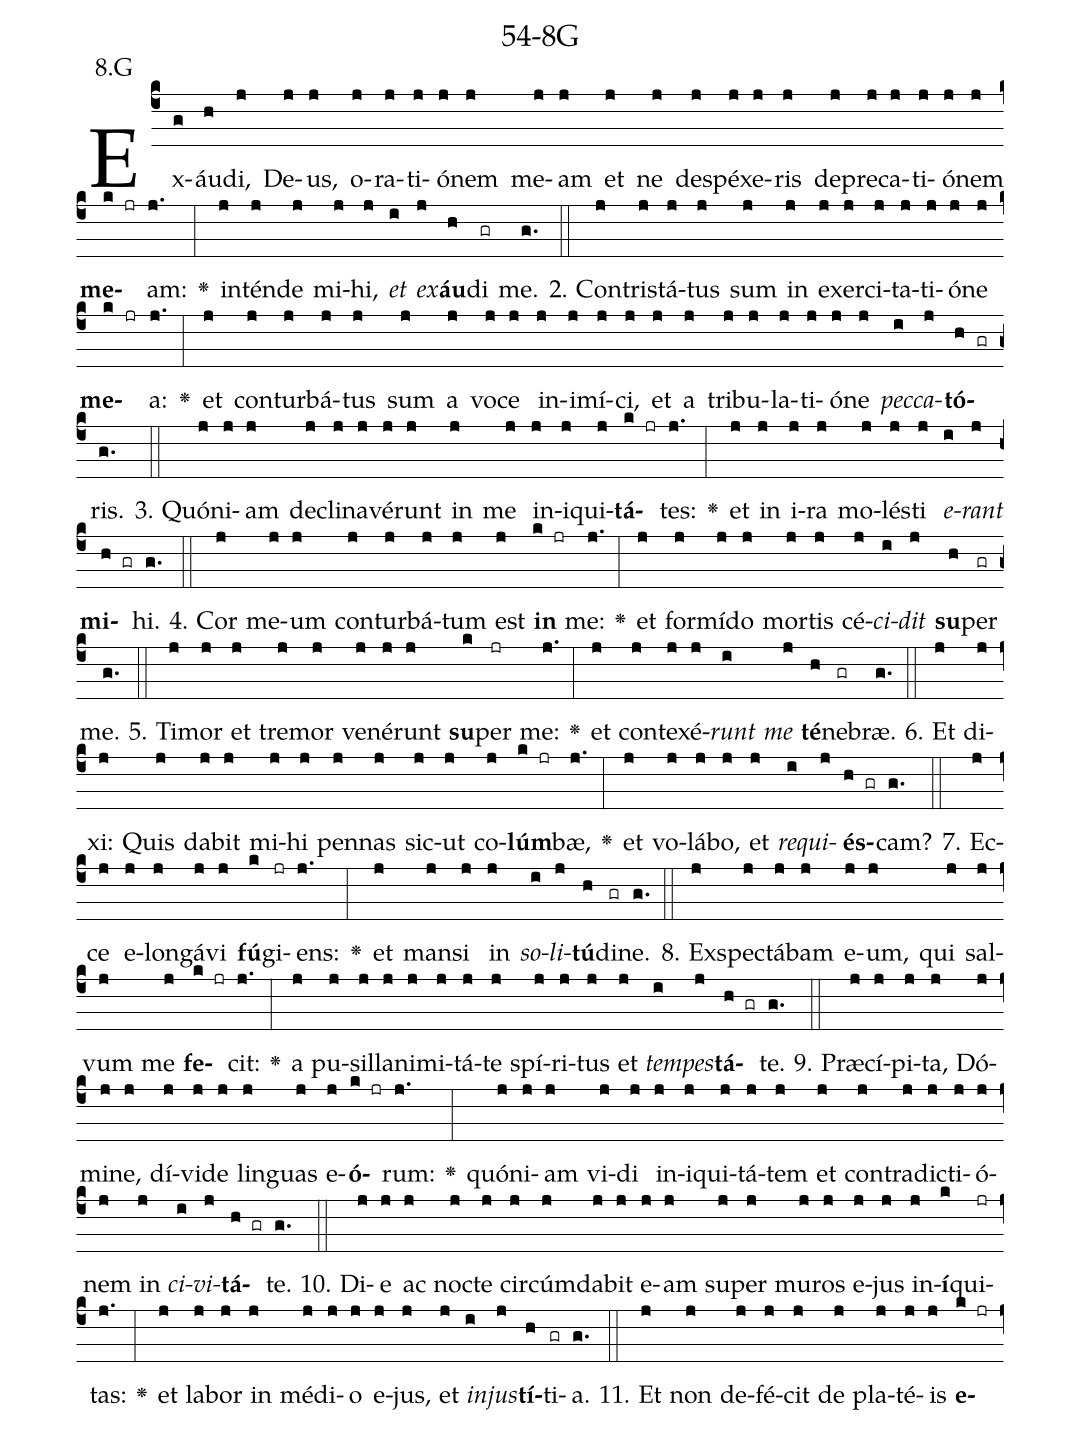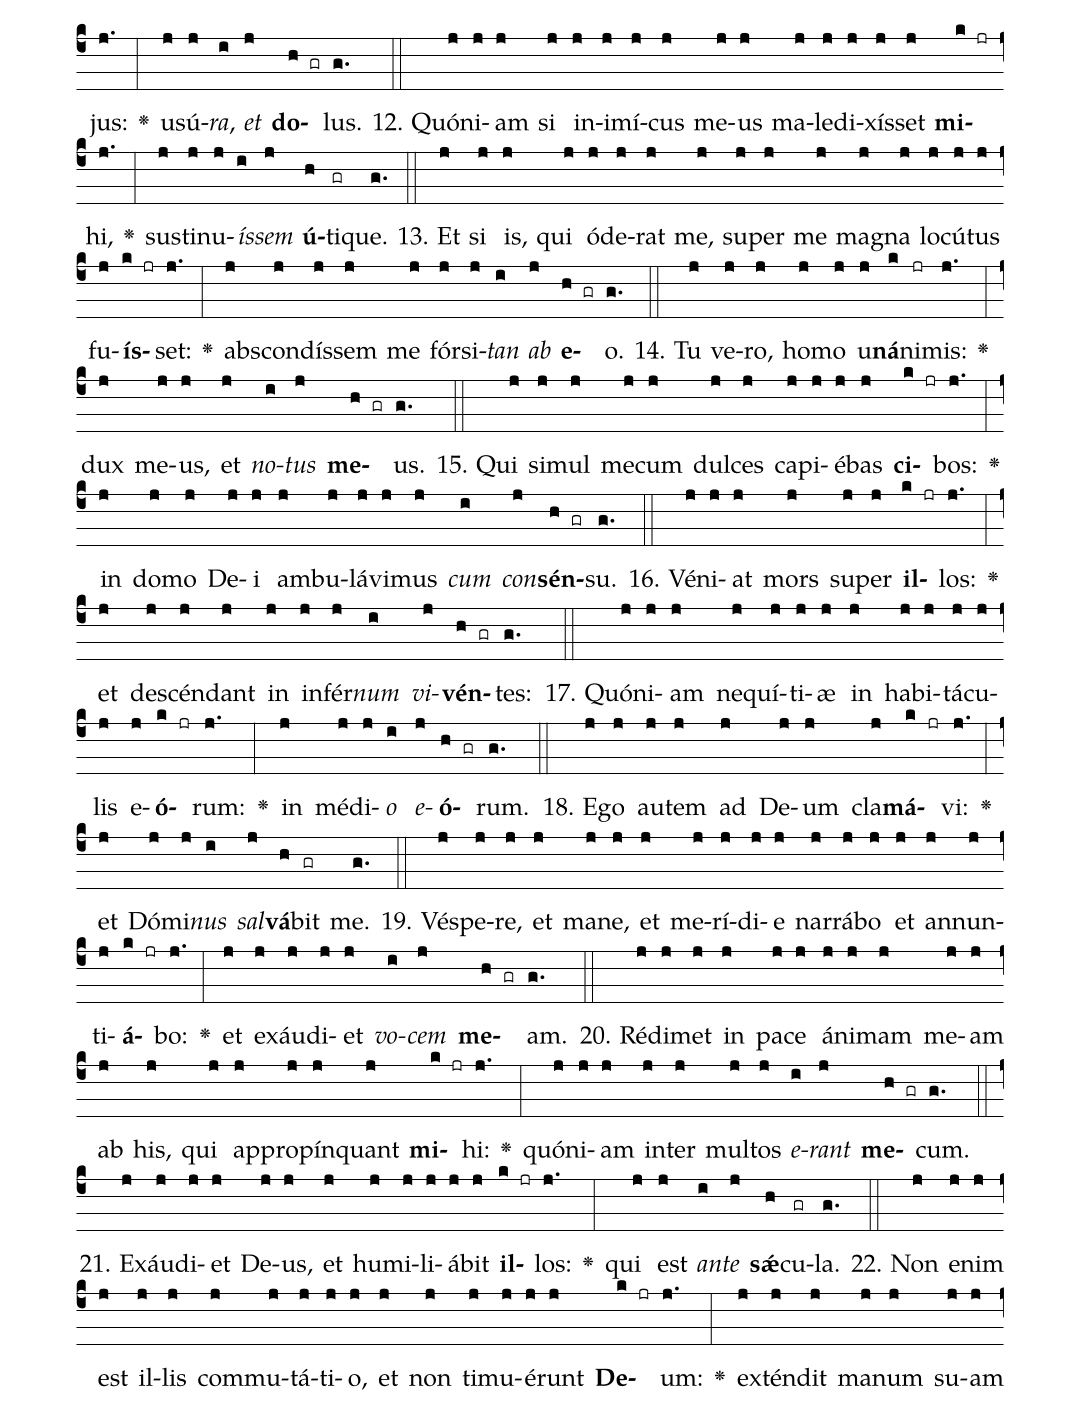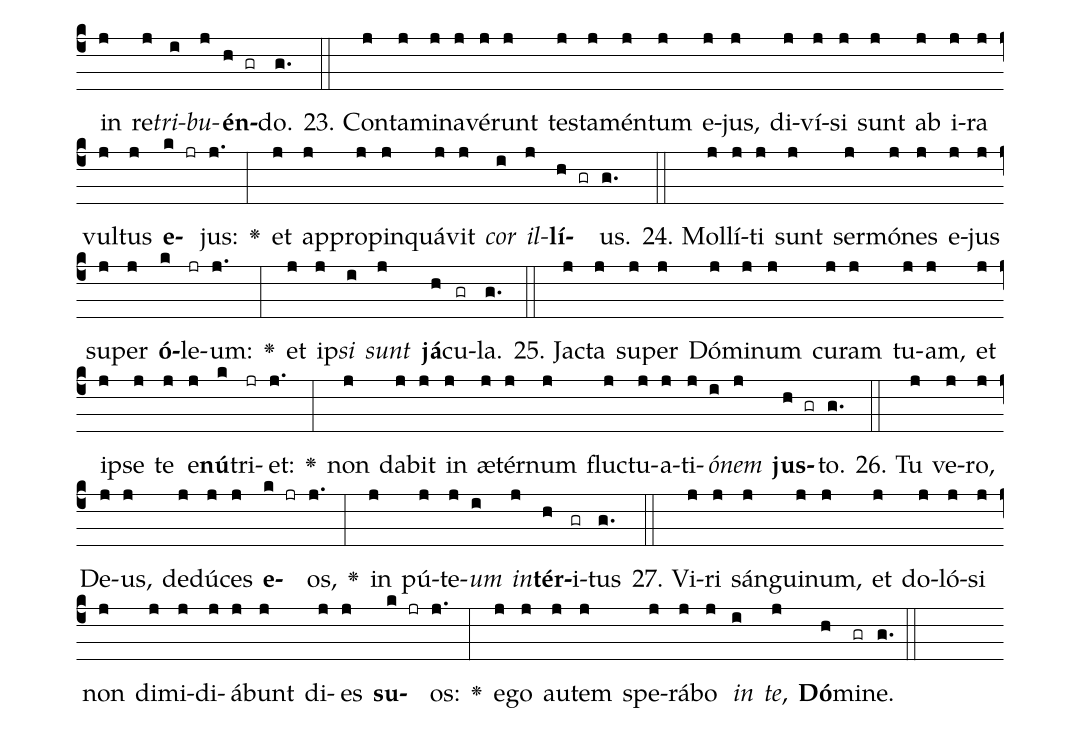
name: 54-8G;
annotation: 8.G;
%%
(c4)Ex(g)áu(h)di,(j) De(j)us,(j) o(j)ra(j)ti(j)ó(j)nem(j) me(j)am(j) et(j) ne(j) de(j)spé(j)xe(j)ris(j) de(j)pre(j)ca(j)ti(j)ó(j)nem(j) <b>me</b>(k jr)am:(j.) <v>\greheightstar</v>(:) in(j)tén(j)de(j) mi(j)hi,(j) <i>et</i>(i) <i>ex</i>(j)<b>áu</b>(h)di(gr) me.(g.) (::)
2. Con(j)tris(j)tá(j)tus(j) sum(j) in(j) ex(j)er(j)ci(j)ta(j)ti(j)ó(j)ne(j) <b>me</b>(k jr)a:(j.) <v>\greheightstar</v>(:) et(j) con(j)tur(j)bá(j)tus(j) sum(j) a(j) vo(j)ce(j) in(j)i(j)mí(j)ci,(j) et(j) a(j) tri(j)bu(j)la(j)ti(j)ó(j)ne(j) <i>pec</i>(i)<i>ca</i>(j)<b>tó</b>(h gr)ris.(g.) (::)
3. Quón(j)i(j)am(j) de(j)cli(j)na(j)vé(j)runt(j) in(j) me(j) in(j)i(j)qui(j)<b>tá</b>(k jr)tes:(j.) <v>\greheightstar</v>(:) et(j) in(j) i(j)ra(j) mo(j)lés(j)ti(j) <i>e</i>(i)<i>rant</i>(j) <b>mi</b>(h gr)hi.(g.) (::)
4. Cor(j) me(j)um(j) con(j)tur(j)bá(j)tum(j) est(j) <b>in</b>(k jr) me:(j.) <v>\greheightstar</v>(:) et(j) for(j)mí(j)do(j) mor(j)tis(j) cé(j)<i>ci</i>(i)<i>dit</i>(j) <b>su</b>(h)per(gr) me.(g.) (::)
5. Ti(j)mor(j) et(j) tre(j)mor(j) ve(j)né(j)runt(j) <b>su</b>(k)per(jr) me:(j.) <v>\greheightstar</v>(:) et(j) con(j)te(j)xé(j)<i>runt</i>(i) <i>me</i>(j) <b>té</b>(h)ne(gr)bræ.(g.) (::)
6. Et(j) di(j)xi:(j) Quis(j) da(j)bit(j) mi(j)hi(j) pen(j)nas(j) sic(j)ut(j) co(j)<b>lúm</b>(k jr)bæ,(j.) <v>\greheightstar</v>(:) et(j) vo(j)lá(j)bo,(j) et(j) <i>re</i>(i)<i>qui</i>(j)<b>és</b>(h gr)cam?(g.) (::)
7. Ec(j)ce(j) e(j)lon(j)gá(j)vi(j) <b>fú</b>(k)gi(jr)ens:(j.) <v>\greheightstar</v>(:) et(j) man(j)si(j) in(j) <i>so</i>(i)<i>li</i>(j)<b>tú</b>(h)di(gr)ne.(g.) (::)
8. Ex(j)spec(j)tá(j)bam(j) e(j)um,(j) qui(j) sal(j)vum(j) me(j) <b>fe</b>(k jr)cit:(j.) <v>\greheightstar</v>(:) a(j) pu(j)sil(j)la(j)ni(j)mi(j)tá(j)te(j) spí(j)ri(j)tus(j) et(j) <i>tem</i>(i)<i>pes</i>(j)<b>tá</b>(h gr)te.(g.) (::)
9. Præ(j)cí(j)pi(j)ta,(j) Dó(j)mi(j)ne,(j) dí(j)vi(j)de(j) lin(j)guas(j) e(j)<b>ó</b>(k jr)rum:(j.) <v>\greheightstar</v>(:) quón(j)i(j)am(j) vi(j)di(j) in(j)i(j)qui(j)tá(j)tem(j) et(j) con(j)tra(j)dic(j)ti(j)ó(j)nem(j) in(j) <i>ci</i>(i)<i>vi</i>(j)<b>tá</b>(h gr)te.(g.) (::)
10. Di(j)e(j) ac(j) noc(j)te(j) cir(j)cúm(j)da(j)bit(j) e(j)am(j) su(j)per(j) mu(j)ros(j) e(j)jus(j) in(j)<b>í</b>(k)qui(jr)tas:(j.) <v>\greheightstar</v>(:) et(j) la(j)bor(j) in(j) mé(j)di(j)o(j) e(j)jus,(j) et(j) <i>in</i>(i)<i>jus</i>(j)<b>tí</b>(h)ti(gr)a.(g.) (::)
11. Et(j) non(j) de(j)fé(j)cit(j) de(j) pla(j)té(j)is(j) <b>e</b>(k jr)jus:(j.) <v>\greheightstar</v>(:) u(j)sú(j)<i>ra</i>,(i) <i>et</i>(j) <b>do</b>(h gr)lus.(g.) (::)
12. Quón(j)i(j)am(j) si(j) in(j)i(j)mí(j)cus(j) me(j)us(j) ma(j)le(j)di(j)xís(j)set(j) <b>mi</b>(k jr)hi,(j.) <v>\greheightstar</v>(:) sus(j)ti(j)nu(j)<i>ís</i>(i)<i>sem</i>(j) <b>ú</b>(h)ti(gr)que.(g.) (::)
13. Et(j) si(j) is,(j) qui(j) ó(j)de(j)rat(j) me,(j) su(j)per(j) me(j) ma(j)gna(j) lo(j)cú(j)tus(j) fu(j)<b>ís</b>(k jr)set:(j.) <v>\greheightstar</v>(:) abs(j)con(j)dís(j)sem(j) me(j) fór(j)si(j)<i>tan</i>(i) <i>ab</i>(j) <b>e</b>(h gr)o.(g.) (::)
14. Tu(j) ve(j)ro,(j) ho(j)mo(j) u(j)<b>ná</b>(k)ni(jr)mis:(j.) <v>\greheightstar</v>(:) dux(j) me(j)us,(j) et(j) <i>no</i>(i)<i>tus</i>(j) <b>me</b>(h gr)us.(g.) (::)
15. Qui(j) si(j)mul(j) me(j)cum(j) dul(j)ces(j) ca(j)pi(j)é(j)bas(j) <b>ci</b>(k jr)bos:(j.) <v>\greheightstar</v>(:) in(j) do(j)mo(j) De(j)i(j) am(j)bu(j)lá(j)vi(j)mus(j) <i>cum</i>(i) <i>con</i>(j)<b>sén</b>(h gr)su.(g.) (::)
16. Vé(j)ni(j)at(j) mors(j) su(j)per(j) <b>il</b>(k jr)los:(j.) <v>\greheightstar</v>(:) et(j) de(j)scén(j)dant(j) in(j) in(j)fér(j)<i>num</i>(i) <i>vi</i>(j)<b>vén</b>(h gr)tes:(g.) (::)
17. Quón(j)i(j)am(j) ne(j)quí(j)ti(j)æ(j) in(j) ha(j)bi(j)tá(j)cu(j)lis(j) e(j)<b>ó</b>(k jr)rum:(j.) <v>\greheightstar</v>(:) in(j) mé(j)di(j)<i>o</i>(i) <i>e</i>(j)<b>ó</b>(h gr)rum.(g.) (::)
18. E(j)go(j) au(j)tem(j) ad(j) De(j)um(j) cla(j)<b>má</b>(k jr)vi:(j.) <v>\greheightstar</v>(:) et(j) Dó(j)mi(j)<i>nus</i>(i) <i>sal</i>(j)<b>vá</b>(h)bit(gr) me.(g.) (::)
19. Vés(j)pe(j)re,(j) et(j) ma(j)ne,(j) et(j) me(j)rí(j)di(j)e(j) nar(j)rá(j)bo(j) et(j) an(j)nun(j)ti(j)<b>á</b>(k jr)bo:(j.) <v>\greheightstar</v>(:) et(j) ex(j)áu(j)di(j)et(j) <i>vo</i>(i)<i>cem</i>(j) <b>me</b>(h gr)am.(g.) (::)
20. Réd(j)i(j)met(j) in(j) pa(j)ce(j) á(j)ni(j)mam(j) me(j)am(j) ab(j) his,(j) qui(j) ap(j)pro(j)pín(j)quant(j) <b>mi</b>(k jr)hi:(j.) <v>\greheightstar</v>(:) quón(j)i(j)am(j) in(j)ter(j) mul(j)tos(j) <i>e</i>(i)<i>rant</i>(j) <b>me</b>(h gr)cum.(g.) (::)
21. Ex(j)áu(j)di(j)et(j) De(j)us,(j) et(j) hu(j)mi(j)li(j)á(j)bit(j) <b>il</b>(k jr)los:(j.) <v>\greheightstar</v>(:) qui(j) est(j) <i>an</i>(i)<i>te</i>(j) <b>sǽ</b>(h)cu(gr)la.(g.) (::)
22. Non(j) e(j)nim(j) est(j) il(j)lis(j) com(j)mu(j)tá(j)ti(j)o,(j) et(j) non(j) ti(j)mu(j)é(j)runt(j) <b>De</b>(k jr)um:(j.) <v>\greheightstar</v>(:) ex(j)tén(j)dit(j) ma(j)num(j) su(j)am(j) in(j) re(j)<i>tri</i>(i)<i>bu</i>(j)<b>én</b>(h gr)do.(g.) (::)
23. Con(j)ta(j)mi(j)na(j)vé(j)runt(j) tes(j)ta(j)mén(j)tum(j) e(j)jus,(j) di(j)ví(j)si(j) sunt(j) ab(j) i(j)ra(j) vul(j)tus(j) <b>e</b>(k jr)jus:(j.) <v>\greheightstar</v>(:) et(j) ap(j)pro(j)pin(j)quá(j)vit(j) <i>cor</i>(i) <i>il</i>(j)<b>lí</b>(h gr)us.(g.) (::)
24. Mol(j)lí(j)ti(j) sunt(j) ser(j)mó(j)nes(j) e(j)jus(j) su(j)per(j) <b>ó</b>(k)le(jr)um:(j.) <v>\greheightstar</v>(:) et(j) ip(j)<i>si</i>(i) <i>sunt</i>(j) <b>já</b>(h)cu(gr)la.(g.) (::)
25. Jac(j)ta(j) su(j)per(j) Dó(j)mi(j)num(j) cu(j)ram(j) tu(j)am,(j) et(j) ip(j)se(j) te(j) e(j)<b>nú</b>(k)tri(jr)et:(j.) <v>\greheightstar</v>(:) non(j) da(j)bit(j) in(j) æ(j)tér(j)num(j) fluc(j)tu(j)a(j)ti(j)<i>ó</i>(i)<i>nem</i>(j) <b>jus</b>(h gr)to.(g.) (::)
26. Tu(j) ve(j)ro,(j) De(j)us,(j) de(j)dú(j)ces(j) <b>e</b>(k jr)os,(j.) <v>\greheightstar</v>(:) in(j) pú(j)te(j)<i>um</i>(i) <i>in</i>(j)<b>tér</b>(h)i(gr)tus(g.) (::)
27. Vi(j)ri(j) sán(j)gui(j)num,(j) et(j) do(j)ló(j)si(j) non(j) di(j)mi(j)di(j)á(j)bunt(j) di(j)es(j) <b>su</b>(k jr)os:(j.) <v>\greheightstar</v>(:) e(j)go(j) au(j)tem(j) spe(j)rá(j)bo(j) <i>in</i>(i) <i>te</i>,(j) <b>Dó</b>(h)mi(gr)ne.(g.) (::)
